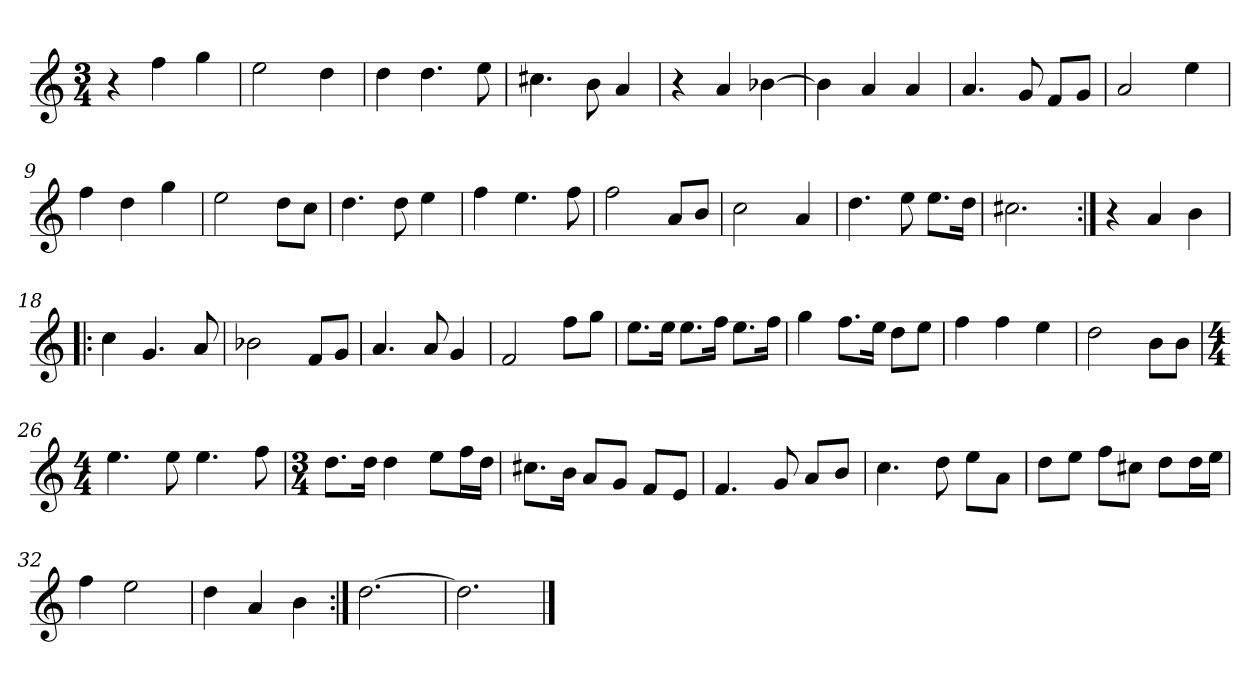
**kern
*part1
*staff1
*clefG2
*k[]
*M3/4
=1
4r
4ff\
4gg\
=2
2ee\
4dd\
=3
4dd\
4.dd\
8ee\
=4
4.cc#X\
8b\
4a/
=5
4r
4a/
[4b-X\
=6
4b-\]
4a/
4a/
=7
4.a/
8g/
8f/L
8g/J
=8
2a/
4ee\
!!LO:LB:g=z
=9
4ff\
4dd\
4gg\
=10
2ee\
8dd\L
8cc\J
=11
4.dd\
8dd\
4ee\
=12
4ff\
4.ee\
8ff\
=13
2ff\
8a/L
8b/J
=14
2cc\
4a/
=15
4.dd\
8ee\
8.ee\L
16dd\Jk
=16
2.cc#X\
!!LO:LB:g=z
=17:|!
4r
4a/
4b\
=18!|:
4cc\
4.g/
8a/
=19
2b-X\
8f/L
8g/J
=20
4.a/
8a/
4g/
=21
2f/
8ff\L
8gg\J
=22
8.ee\L
16ee\Jk
8.ee\L
16ff\Jk
8.ee\L
16ff\Jk
=23
4gg\
8.ff\L
16ee\Jk
8dd\L
8ee\J
!!LO:LB:g=z
=24
4ff\
4ff\
4ee\
=25
2dd\
8b\L
8b\J
=26
*M4/4
4.ee\
8ee\
4.ee\
8ff\
=27
*M3/4
8.dd\L
16dd\Jk
4dd\
8ee\L
16ff\L
16dd\JJ
=28
8.cc#X\L
16b\Jk
8a/L
8g/J
8f/L
8e/J
!!LO:LB:g=z
=29
4.f/
8g/
8a/L
8b/J
=30
4.cc\
8dd\
8ee\L
8a\J
=31
8dd\L
8ee\J
8ff\L
8cc#X\J
8dd\L
16dd\L
16ee\JJ
=32
4ff\
2ee\
=33
4dd\
4a/
4b\
=34:|!
[2.dd\
=35
2.dd\]
==
*-
